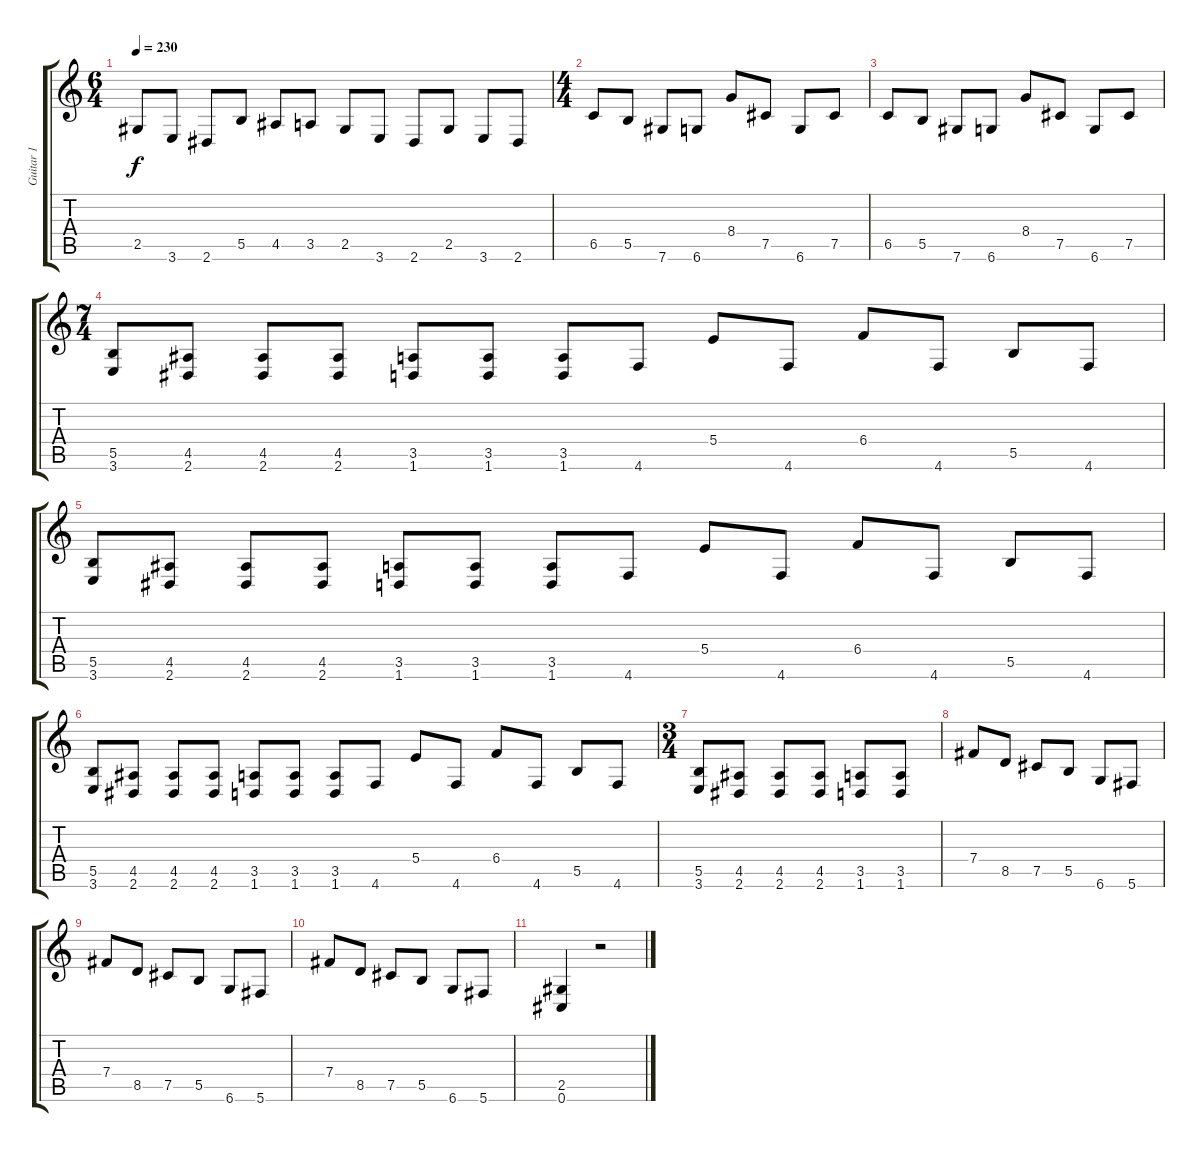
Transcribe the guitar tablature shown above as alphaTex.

\track ("Guitar 1" "Guitar 1") {instrument overdrivenguitar}
\staff {score tabs}
\tuning (Db4 Ab3 E3 B2 Gb2 Db2) {hide}
\ts (6 4)
\tempo 230
\clef g2
\ks c
2.5.8{dy f} 3.6.8 2.6.8 5.5.8 4.5.8 3.5.8 2.5.8 3.6.8 2.6.8 2.5.8 3.6.8 2.6.8 |
\ts (4 4)
6.5.8 5.5.8 7.6.8 6.6.8 8.4.8 7.5.8 6.6.8 7.5.8 |
6.5.8 5.5.8 7.6.8 6.6.8 8.4.8 7.5.8 6.6.8 7.5.8 |
\ts (7 4)
(5.5 3.6).8 (4.5 2.6).8 (4.5 2.6).8 (4.5 2.6).8 (3.5 1.6).8 (3.5 1.6).8 (3.5 1.6).8 4.6.8 5.4.8 4.6.8 6.4.8 4.6.8 5.5.8 4.6.8 |
(5.5 3.6).8 (4.5 2.6).8 (4.5 2.6).8 (4.5 2.6).8 (3.5 1.6).8 (3.5 1.6).8 (3.5 1.6).8 4.6.8 5.4.8 4.6.8 6.4.8 4.6.8 5.5.8 4.6.8 |
(5.5 3.6).8 (4.5 2.6).8 (4.5 2.6).8 (4.5 2.6).8 (3.5 1.6).8 (3.5 1.6).8 (3.5 1.6).8 4.6.8 5.4.8 4.6.8 6.4.8 4.6.8 5.5.8 4.6.8 |
\ts (3 4)
(5.5 3.6).8 (4.5 2.6).8 (4.5 2.6).8 (4.5 2.6).8 (3.5 1.6).8 (3.5 1.6).8 |
7.4.8 8.5.8 7.5.8 5.5.8 6.6.8 5.6.8 |
7.4.8 8.5.8 7.5.8 5.5.8 6.6.8 5.6.8 |
7.4.8 8.5.8 7.5.8 5.5.8 6.6.8 5.6.8 |
(2.5 0.6).4 r.2
